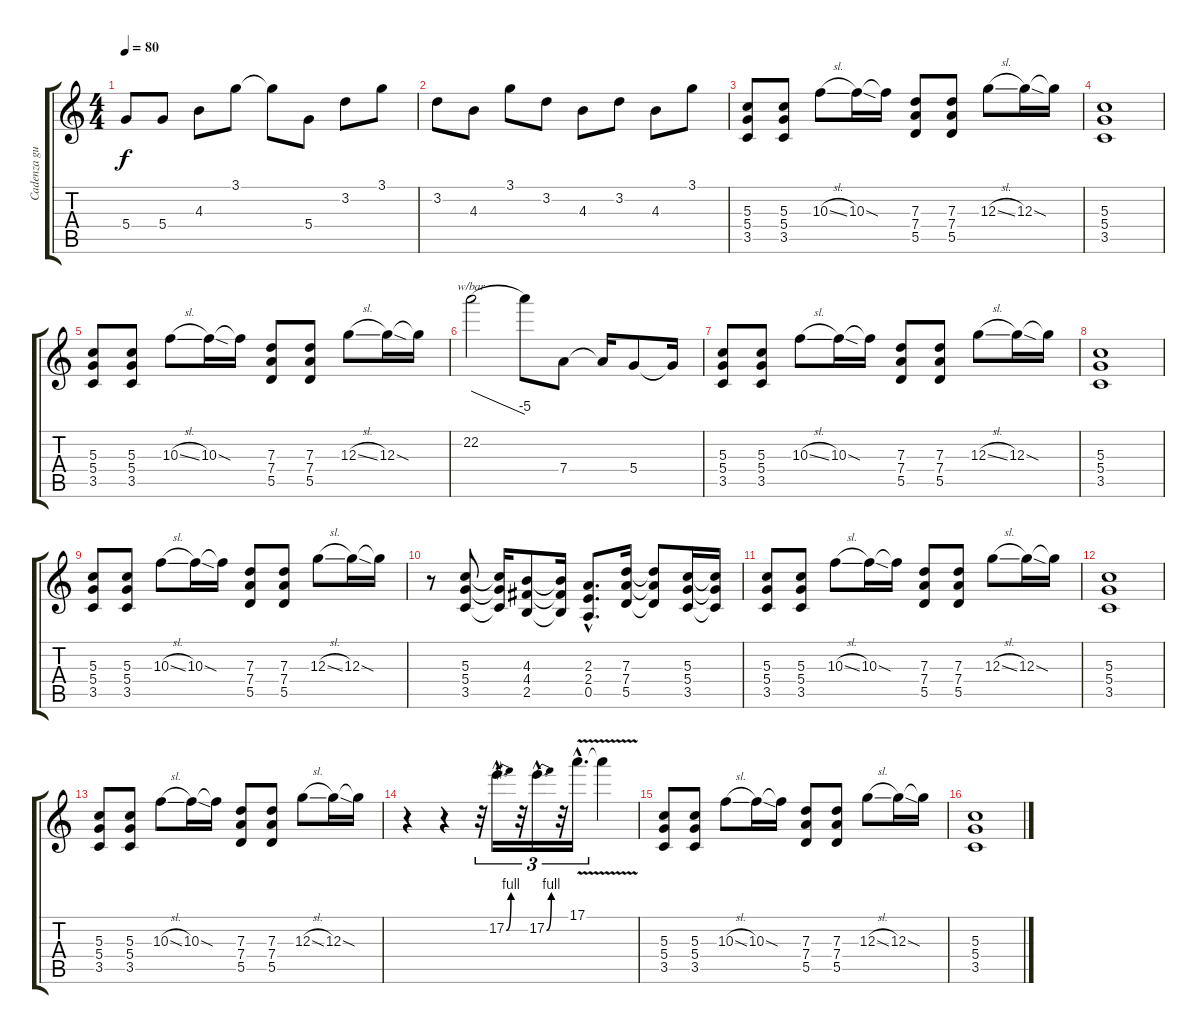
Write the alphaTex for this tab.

\track ("Cadenza guitar" "Cadenza gu") {instrument electricguitarclean}
\staff {score tabs}
\tuning (E4 B3 G3 D3 A2 E2) {hide}
\ts (4 4)
\tempo 80
\clef g2
\ks c
5.4.8{dy f} 5.4.8 4.3.8 3.1.8 3.1{t}.8 5.4.8 3.2.8 3.1.8 |
3.2.8 4.3.8 3.1.8 3.2.8 4.3.8 3.2.8 4.3.8 3.1.8 |
(5.3 5.4 3.5).8{volume 9 instrument distortionguitar} (5.3 5.4 3.5).8 10.3{sl}.8 10.3{sod}.16 10.3{t}.16 (7.3 7.4 5.5).8 (7.3 7.4 5.5).8 12.3{sl}.8 12.3{sod}.16 12.3{t}.16 |
(5.3 5.4 3.5).1 |
(5.3 5.4 3.5).8 (5.3 5.4 3.5).8 10.3{sl}.8 10.3{sod}.16 10.3{t}.16 (7.3 7.4 5.5).8 (7.3 7.4 5.5).8 12.3{sl}.8 12.3{sod}.16 12.3{t}.16 |
22.2.2{tbe (dive default 0 0 60 -20)} 22.2{t}.8 7.4.8 7.4{t}.16 5.4.8 5.4{t}.16 |
(5.3 5.4 3.5).8 (5.3 5.4 3.5).8 10.3{sl}.8 10.3{sod}.16 10.3{t}.16 (7.3 7.4 5.5).8 (7.3 7.4 5.5).8 12.3{sl}.8 12.3{sod}.16 12.3{t}.16 |
(5.3 5.4 3.5).1 |
(5.3 5.4 3.5).8 (5.3 5.4 3.5).8 10.3{sl}.8 10.3{sod}.16 10.3{t}.16 (7.3 7.4 5.5).8 (7.3 7.4 5.5).8 12.3{sl}.8 12.3{sod}.16 12.3{t}.16 |
r.8 (5.3 5.4 3.5).8 (5.3{t} 5.4{t} 3.5{t}).16 (4.3 4.4 2.5).8 (4.3{t} 4.4{t} 2.5{t}).16 (2.3{hac} 2.4{hac} 0.5{hac}).8{d} (7.3 7.4 5.5).16 (7.3{t} 7.4{t} 5.5{t}).8 (5.3 5.4 3.5).16 (5.3{t} 5.4{t} 3.5{t}).16 |
(5.3 5.4 3.5).8 (5.3 5.4 3.5).8 10.3{sl}.8 10.3{sod}.16 10.3{t}.16 (7.3 7.4 5.5).8 (7.3 7.4 5.5).8 12.3{sl}.8 12.3{sod}.16 12.3{t}.16 |
(5.3 5.4 3.5).1 |
(5.3 5.4 3.5).8 (5.3 5.4 3.5).8 10.3{sl}.8 10.3{sod}.16 10.3{t}.16 (7.3 7.4 5.5).8 (7.3 7.4 5.5).8 12.3{sl}.8 12.3{sod}.16 12.3{t}.16 |
r.4 r.4 r.32{tu (3 2)} 17.2{be (bend 0 0 60 4) hac}.16{d tu (3 2)} r.32{tu (3 2)} 17.2{be (bend 0 0 60 4) hac}.16{d tu (3 2)} r.32{tu (3 2)} 17.1{v hac}.16{d tu (3 2)} 17.1{t}.4 |
(5.3 5.4 3.5).8 (5.3 5.4 3.5).8 10.3{sl}.8 10.3{sod}.16 10.3{t}.16 (7.3 7.4 5.5).8 (7.3 7.4 5.5).8 12.3{sl}.8 12.3{sod}.16 12.3{t}.16 |
(5.3 5.4 3.5).1
